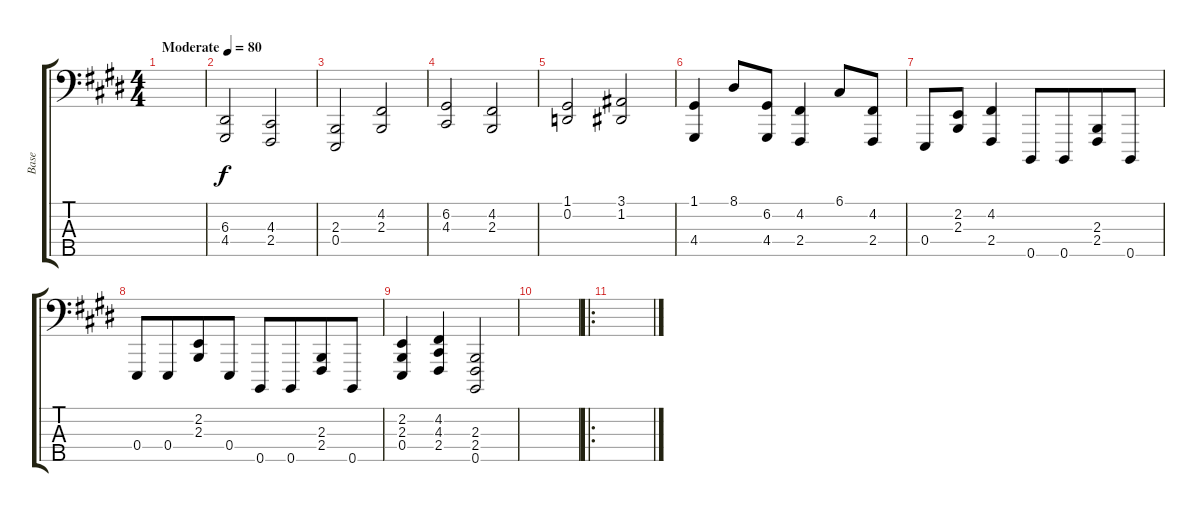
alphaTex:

\track ("Base" "Base") {instrument acousticgrandpiano}
\staff {score tabs}
\tuning (G2 D2 A1 E1 B0) {hide}
\ts (4 4)
\tempo (80 "Moderate")
\clef f4
\ks e
|
(6.3 4.4).2 (4.3 2.4).2 |
(2.3 0.4).2 (4.2 2.3).2 |
(6.2 4.3).2 (4.2 2.3).2 |
(1.1 0.2).2 (3.1 1.2).2 |
(1.1 4.4).4 8.1.8 (6.2 4.4).8 (4.2 2.4).4 6.1.8 (4.2 2.4).8 |
0.4.8 (2.2 2.3).8 (4.2 2.4).4 0.5.8 0.5.8{beam merge} (2.3 2.4).8 0.5.8 |
0.4.8 0.4.8{beam merge} (2.2 2.3).8 0.4.8 0.5.8 0.5.8{beam merge} (2.3 2.4).8 0.5.8 |
(2.2 2.3 0.4).4 (4.2 4.3 2.4).4 (2.3 2.4 0.5).2 |
|
\ro
